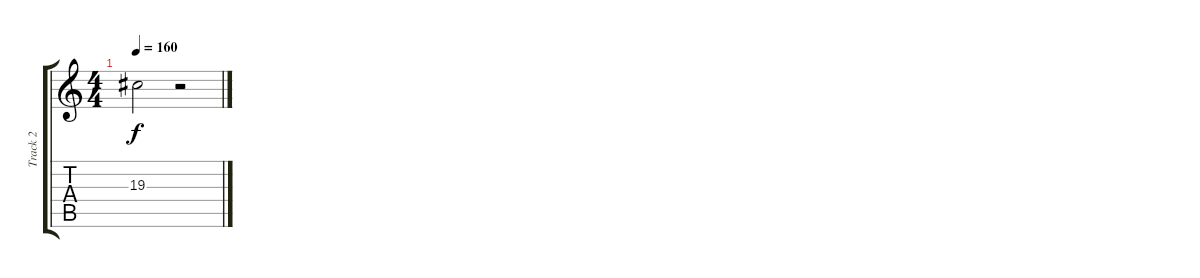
\track ("Track 2" "Track 2") {instrument reedorgan}
\staff {score tabs}
\tuning (Eb4 Bb3 Gb3 Db3 Ab2 Db2) {hide}
\ts (4 4)
\tempo 160
\clef g2
\ks c
19.3{t}.2{dy f} r.2
